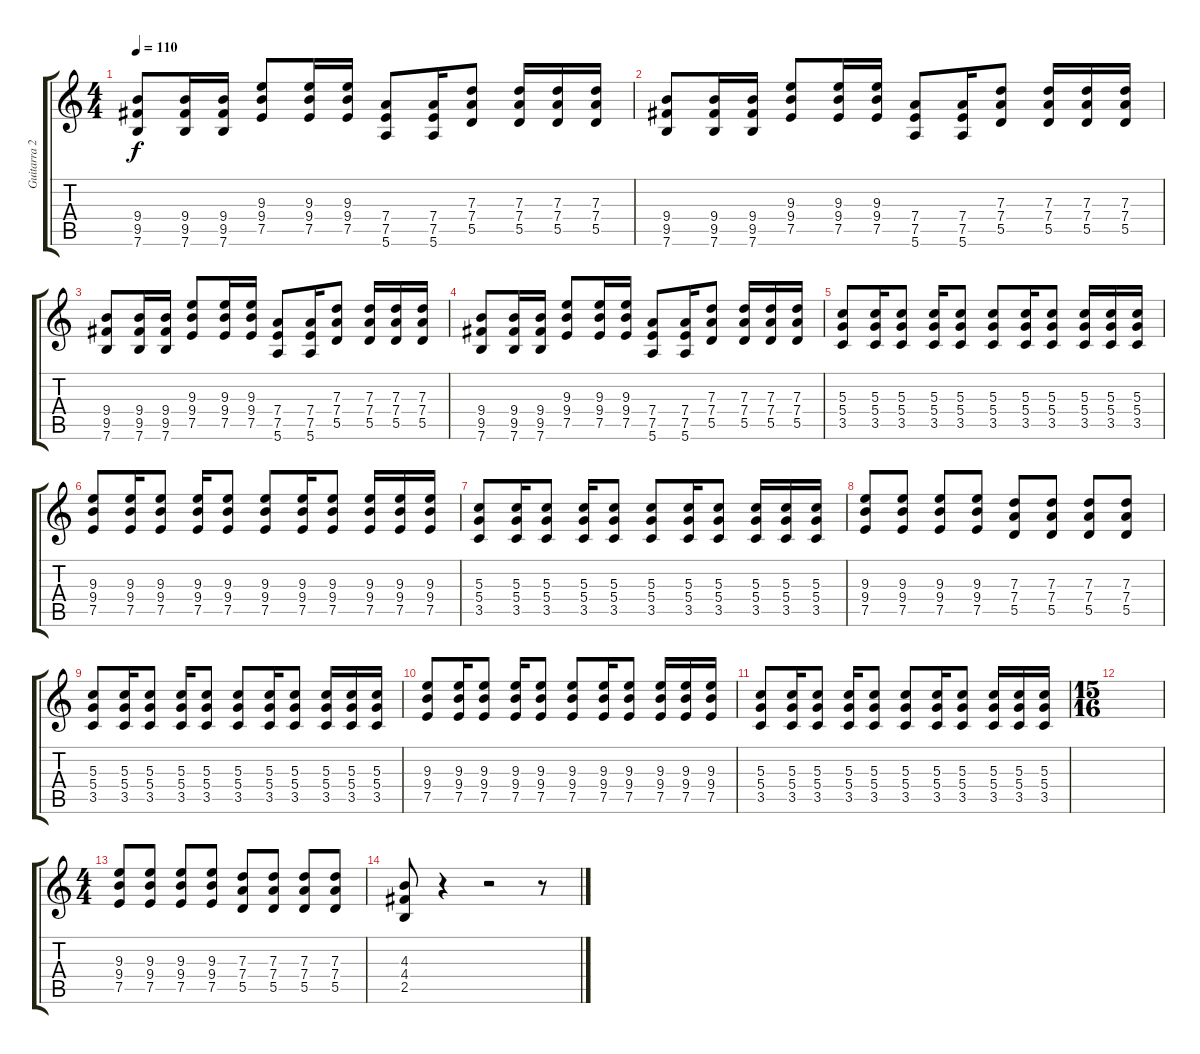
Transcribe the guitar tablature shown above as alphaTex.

\track ("Guitarra 2" "Guitarra 2") {instrument overdrivenguitar}
\staff {score tabs}
\tuning (E4 B3 G3 D3 A2 E2) {hide}
\ts (4 4)
\tempo 110
\clef g2
\ks c
(9.4 9.5 7.6).8{dy f} (9.4 9.5 7.6).16 (9.4 9.5 7.6).16 (9.3 9.4 7.5).8 (9.3 9.4 7.5).16 (9.3 9.4 7.5).16 (7.4 7.5 5.6).8 (7.4 7.5 5.6).16 (7.3 7.4 5.5).8 (7.3 7.4 5.5).16 (7.3 7.4 5.5).16 (7.3 7.4 5.5).16 |
(9.4 9.5 7.6).8 (9.4 9.5 7.6).16 (9.4 9.5 7.6).16 (9.3 9.4 7.5).8 (9.3 9.4 7.5).16 (9.3 9.4 7.5).16 (7.4 7.5 5.6).8 (7.4 7.5 5.6).16 (7.3 7.4 5.5).8 (7.3 7.4 5.5).16 (7.3 7.4 5.5).16 (7.3 7.4 5.5).16 |
(9.4 9.5 7.6).8 (9.4 9.5 7.6).16 (9.4 9.5 7.6).16 (9.3 9.4 7.5).8 (9.3 9.4 7.5).16 (9.3 9.4 7.5).16 (7.4 7.5 5.6).8 (7.4 7.5 5.6).16 (7.3 7.4 5.5).8 (7.3 7.4 5.5).16 (7.3 7.4 5.5).16 (7.3 7.4 5.5).16 |
(9.4 9.5 7.6).8 (9.4 9.5 7.6).16 (9.4 9.5 7.6).16 (9.3 9.4 7.5).8 (9.3 9.4 7.5).16 (9.3 9.4 7.5).16 (7.4 7.5 5.6).8 (7.4 7.5 5.6).16 (7.3 7.4 5.5).8 (7.3 7.4 5.5).16 (7.3 7.4 5.5).16 (7.3 7.4 5.5).16 |
(5.3 5.4 3.5).8 (5.3 5.4 3.5).16 (5.3 5.4 3.5).8 (5.3 5.4 3.5).16 (5.3 5.4 3.5).8 (5.3 5.4 3.5).8 (5.3 5.4 3.5).16 (5.3 5.4 3.5).8 (5.3 5.4 3.5).16 (5.3 5.4 3.5).16 (5.3 5.4 3.5).16 |
(9.3 9.4 7.5).8 (9.3 9.4 7.5).16 (9.3 9.4 7.5).8 (9.3 9.4 7.5).16 (9.3 9.4 7.5).8 (9.3 9.4 7.5).8 (9.3 9.4 7.5).16 (9.3 9.4 7.5).8 (9.3 9.4 7.5).16 (9.3 9.4 7.5).16 (9.3 9.4 7.5).16 |
(5.3 5.4 3.5).8 (5.3 5.4 3.5).16 (5.3 5.4 3.5).8 (5.3 5.4 3.5).16 (5.3 5.4 3.5).8 (5.3 5.4 3.5).8 (5.3 5.4 3.5).16 (5.3 5.4 3.5).8 (5.3 5.4 3.5).16 (5.3 5.4 3.5).16 (5.3 5.4 3.5).16 |
(9.3 9.4 7.5).8 (9.3 9.4 7.5).8 (9.3 9.4 7.5).8 (9.3 9.4 7.5).8 (7.3 7.4 5.5).8 (7.3 7.4 5.5).8 (7.3 7.4 5.5).8 (7.3 7.4 5.5).8 |
(5.3 5.4 3.5).8 (5.3 5.4 3.5).16 (5.3 5.4 3.5).8 (5.3 5.4 3.5).16 (5.3 5.4 3.5).8 (5.3 5.4 3.5).8 (5.3 5.4 3.5).16 (5.3 5.4 3.5).8 (5.3 5.4 3.5).16 (5.3 5.4 3.5).16 (5.3 5.4 3.5).16 |
(9.3 9.4 7.5).8 (9.3 9.4 7.5).16 (9.3 9.4 7.5).8 (9.3 9.4 7.5).16 (9.3 9.4 7.5).8 (9.3 9.4 7.5).8 (9.3 9.4 7.5).16 (9.3 9.4 7.5).8 (9.3 9.4 7.5).16 (9.3 9.4 7.5).16 (9.3 9.4 7.5).16 |
(5.3 5.4 3.5).8 (5.3 5.4 3.5).16 (5.3 5.4 3.5).8 (5.3 5.4 3.5).16 (5.3 5.4 3.5).8 (5.3 5.4 3.5).8 (5.3 5.4 3.5).16 (5.3 5.4 3.5).8 (5.3 5.4 3.5).16 (5.3 5.4 3.5).16 (5.3 5.4 3.5).16 |
\ts (15 16)
|
\ts (4 4)
(9.3 9.4 7.5).8 (9.3 9.4 7.5).8 (9.3 9.4 7.5).8 (9.3 9.4 7.5).8 (7.3 7.4 5.5).8 (7.3 7.4 5.5).8 (7.3 7.4 5.5).8 (7.3 7.4 5.5).8 |
(4.3 4.4 2.5).8 r.4 r.2 r.8
